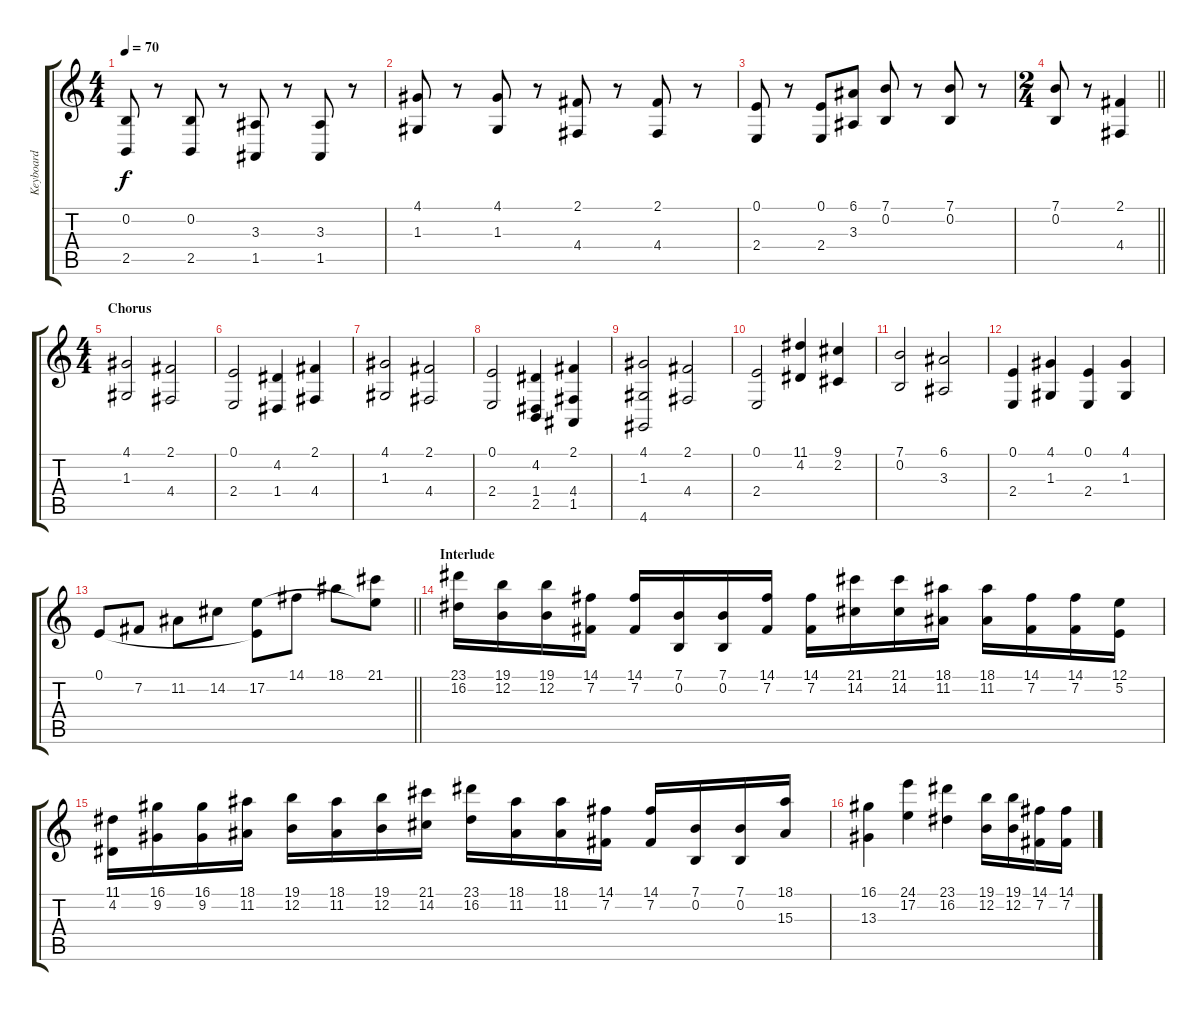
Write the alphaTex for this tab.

\track ("Keyboard" "Keyboard") {instrument synthstrings1}
\staff {score tabs}
\tuning (E4 B3 G3 D3 A2 E2) {hide}
\ts (4 4)
\tempo 70
\clef g2
\ks c
(0.2 2.5).8{dy f} r.8 (0.2 2.5).8 r.8 (3.3 1.5).8 r.8 (3.3 1.5).8 r.8 |
(4.1 1.3).8 r.8 (4.1 1.3).8 r.8 (2.1 4.4).8 r.8 (2.1 4.4).8 r.8 |
(0.1 2.4).8 r.8 (0.1 2.4).8 (6.1 3.3).8 (7.1 0.2).8 r.8 (7.1 0.2).8 r.8 |
\ts (2 4)
\barLineRight lightlight
(7.1 0.2).8 r.8 (2.1 4.4).4 |
\ts (4 4)
\section ("" "Chorus")
(4.1 1.3).2 (2.1 4.4).2 |
(0.1 2.4).2 (4.2 1.4).4 (2.1 4.4).4 |
(4.1 1.3).2 (2.1 4.4).2 |
(0.1 2.4).2 (4.2 1.4 2.5).4 (2.1 4.4 1.5).4 |
(4.1 1.3 4.6).2 (2.1 4.4).2 |
(0.1 2.4).2 (11.1 4.2).4 (9.1 2.2).4 |
(7.1 0.2).2 (6.1 3.3).2 |
(0.1 2.4).4 (4.1 1.3).4 (0.1 2.4).4 (4.1 1.3).4 |
\barLineRight lightlight
0.1.8 7.2.8 11.2.8 14.2.8 (0.1{t} 17.2).8 14.1.8 18.1.8 (21.1 17.2{t}).8 |
\section ("" "Interlude")
(23.1 16.2).16{volume 13} (19.1 12.2).16 (19.1 12.2).16 (14.1 7.2).16 (14.1 7.2).16 (7.1 0.2).16 (7.1 0.2).16 (14.1 7.2).16 (14.1 7.2).16 (21.1 14.2).16 (21.1 14.2).16 (18.1 11.2).16 (18.1 11.2).16 (14.1 7.2).16 (14.1 7.2).16 (12.1 5.2).16 |
(11.1 4.2).16 (16.1 9.2).16 (16.1 9.2).16 (18.1 11.2).16 (19.1 12.2).16 (18.1 11.2).16 (19.1 12.2).16 (21.1 14.2).16 (23.1 16.2).16 (18.1 11.2).16 (18.1 11.2).16 (14.1 7.2).16 (14.1 7.2).16 (7.1 0.2).16 (7.1 0.2).16 (18.1 15.3).16 |
(16.1 13.3).4 (24.1 17.2).4 (23.1 16.2).4 (19.1 12.2).16 (19.1 12.2).16 (14.1 7.2).16 (14.1 7.2).16
